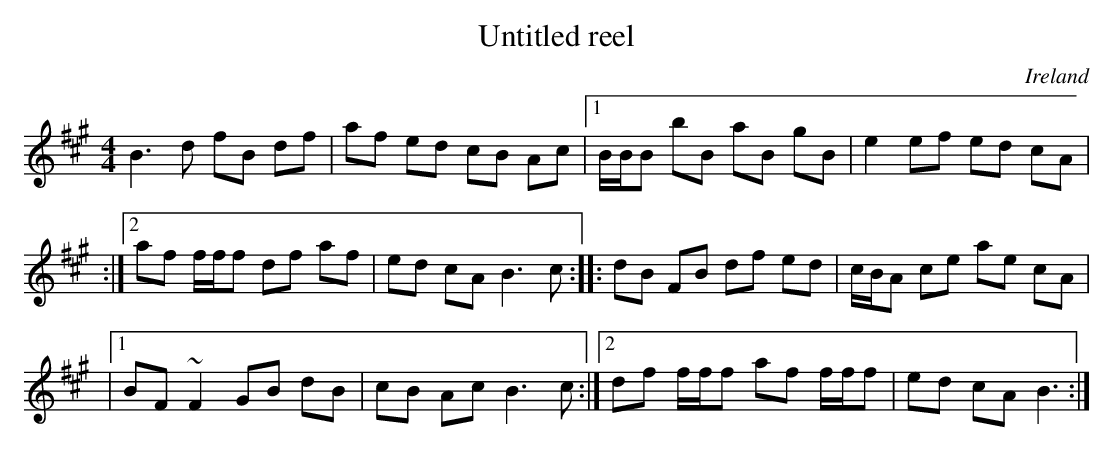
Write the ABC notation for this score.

X:1
T:Untitled reel
O:Ireland
O:England
M:4/4
K:BDor
B3d fB df| af ed cB Ac\
|1 B/2B/2B bB aB gB| e2 ef ed cA|
:|2 af f/2f/2f df af| ed cA B3 c :: \
dB FB df ed| c/2B/2A ce ae cA|
|1\
BF ~F2 GB dB|cB Ac B3c:|2\
df f/2f/2f af f/2f/2f| ed cA B3:|
